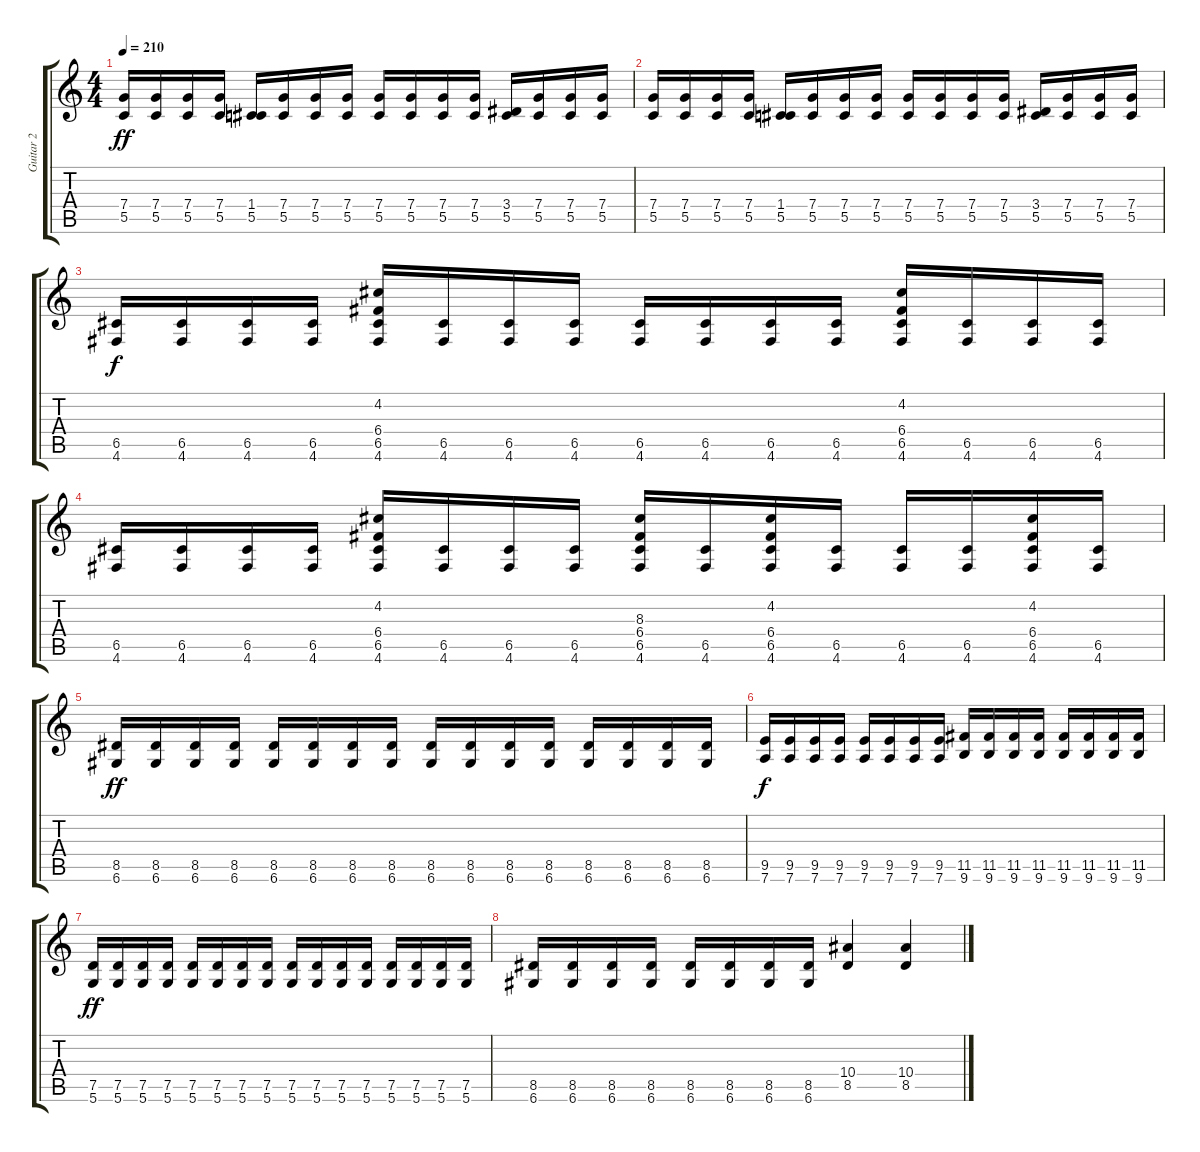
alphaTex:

\track ("Guitar 2" "Guitar 2") {instrument distortionguitar}
\staff {score tabs}
\tuning (D4 A3 F3 C3 G2 D2) {hide}
\ts (4 4)
\tempo 210
\clef g2
\ks c
(7.4 5.5).16{dy ff} (7.4 5.5).16 (7.4 5.5).16 (7.4 5.5).16 (1.4 5.5).16 (7.4 5.5).16 (7.4 5.5).16 (7.4 5.5).16 (7.4 5.5).16 (7.4 5.5).16 (7.4 5.5).16 (7.4 5.5).16 (3.4 5.5).16 (7.4 5.5).16 (7.4 5.5).16 (7.4 5.5).16 |
(7.4 5.5).16 (7.4 5.5).16 (7.4 5.5).16 (7.4 5.5).16 (1.4 5.5).16 (7.4 5.5).16 (7.4 5.5).16 (7.4 5.5).16 (7.4 5.5).16 (7.4 5.5).16 (7.4 5.5).16 (7.4 5.5).16 (3.4 5.5).16 (7.4 5.5).16 (7.4 5.5).16 (7.4 5.5).16 |
(6.5 4.6).16{dy f} (6.5 4.6).16 (6.5 4.6).16 (6.5 4.6).16 (4.2 6.4 6.5 4.6).16 (6.5 4.6).16 (6.5 4.6).16 (6.5 4.6).16 (6.5 4.6).16 (6.5 4.6).16 (6.5 4.6).16 (6.5 4.6).16 (4.2 6.4 6.5 4.6).16 (6.5 4.6).16 (6.5 4.6).16 (6.5 4.6).16 |
(6.5 4.6).16 (6.5 4.6).16 (6.5 4.6).16 (6.5 4.6).16 (4.2 6.4 6.5 4.6).16 (6.5 4.6).16 (6.5 4.6).16 (6.5 4.6).16 (8.3 6.4 6.5 4.6).16 (6.5 4.6).16 (4.2 6.4 6.5 4.6).16 (6.5 4.6).16 (6.5 4.6).16 (6.5 4.6).16 (4.2 6.4 6.5 4.6).16 (6.5 4.6).16 |
(8.5 6.6).16{dy ff} (8.5 6.6).16 (8.5 6.6).16 (8.5 6.6).16 (8.5 6.6).16 (8.5 6.6).16 (8.5 6.6).16 (8.5 6.6).16 (8.5 6.6).16 (8.5 6.6).16 (8.5 6.6).16 (8.5 6.6).16 (8.5 6.6).16 (8.5 6.6).16 (8.5 6.6).16 (8.5 6.6).16 |
(9.5 7.6).16{dy f} (9.5 7.6).16 (9.5 7.6).16 (9.5 7.6).16 (9.5 7.6).16 (9.5 7.6).16 (9.5 7.6).16 (9.5 7.6).16 (11.5 9.6).16 (11.5 9.6).16 (11.5 9.6).16 (11.5 9.6).16 (11.5 9.6).16 (11.5 9.6).16 (11.5 9.6).16 (11.5 9.6).16 |
(7.5 5.6).16{dy ff} (7.5 5.6).16 (7.5 5.6).16 (7.5 5.6).16 (7.5 5.6).16 (7.5 5.6).16 (7.5 5.6).16 (7.5 5.6).16 (7.5 5.6).16 (7.5 5.6).16 (7.5 5.6).16 (7.5 5.6).16 (7.5 5.6).16 (7.5 5.6).16 (7.5 5.6).16 (7.5 5.6).16 |
(8.5 6.6).16 (8.5 6.6).16 (8.5 6.6).16 (8.5 6.6).16 (8.5 6.6).16 (8.5 6.6).16 (8.5 6.6).16 (8.5 6.6).16 (10.4 8.5).4 (10.4 8.5).4
